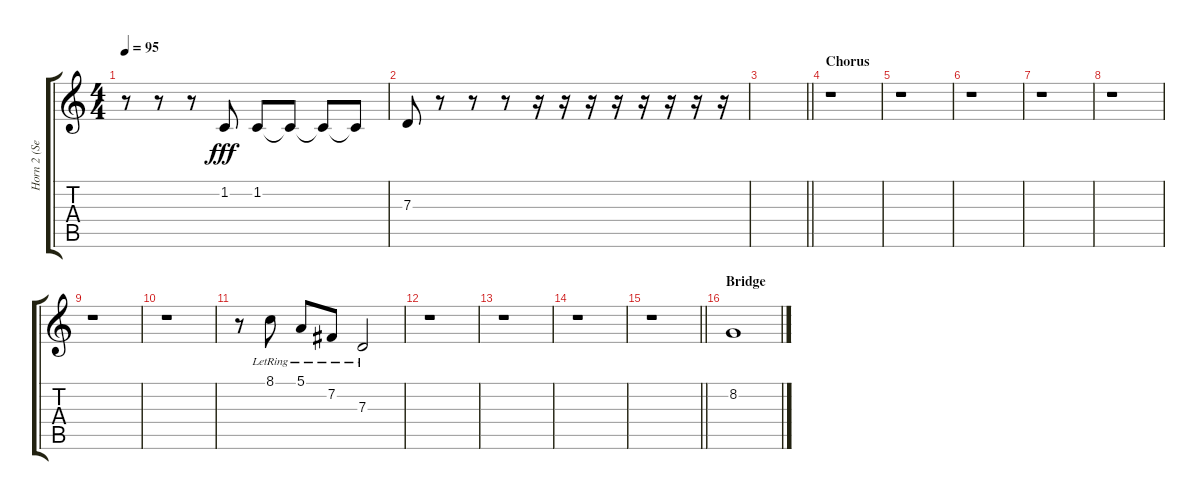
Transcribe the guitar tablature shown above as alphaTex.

\track ("Horn 2 (Session Musicant)" "Horn 2 (Se") {instrument frenchhorn}
\staff {score tabs}
\tuning (E4 B3 G3 D3 A2 E2) {hide}
\ts (4 4)
\tempo 95
\clef g2
\ks c
r.8{dy fff} r.8 r.8 1.2.8 1.2.8 1.2{t}.8 1.2{t}.8 1.2{t}.8 |
7.3.8 r.8 r.8 r.8 r.16 r.16 r.16 r.16 r.16 r.16 r.16 r.16 |
\barLineRight lightlight
|
\section ("" "Chorus")
r.1 |
r.1 |
r.1 |
r.1 |
r.1 |
r.1 |
r.1 |
r.8 8.1{lr}.8 5.1{lr}.8 7.2{lr}.8 7.3{lr}.2 |
r.1 |
r.1 |
r.1 |
\barLineRight lightlight
r.1 |
\section ("" "Bridge")
8.2.1
